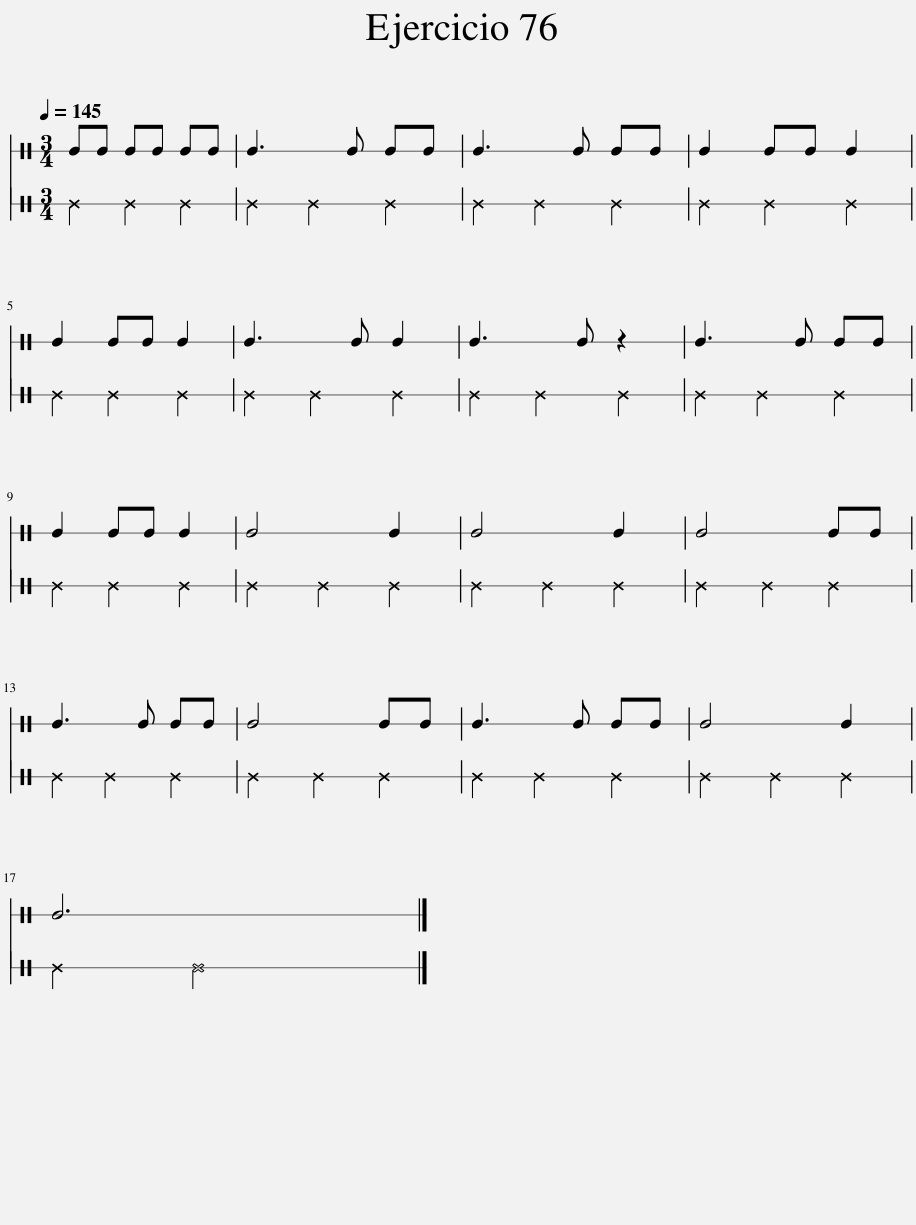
X:1
%%score 1 2
L:1/8
Q:1/4=145
M:3/4
I:linebreak $
K:C
V:1 perc stafflines=1
K:none
V:2 perc stafflines=1
K:none
V:1
 EE EE EE | E3 E EE | E3 E EE | E2 EE E2 |$ E2 EE E2 | %5
 E3 E E2 | E3 E z2 | E3 E EE |$ E2 EE E2 | E4 E2 | %10
 E4 E2 | E4 EE |$ E3 E EE | E4 EE | E3 E EE | %15
 E4 E2 |$ E6 |] %17
V:2
 ^E2 ^E2 ^E2 | ^E2 ^E2 ^E2 | ^E2 ^E2 ^E2 | ^E2 ^E2 ^E2 |$ ^E2 ^E2 ^E2 | %5
 ^E2 ^E2 ^E2 | ^E2 ^E2 ^E2 | ^E2 ^E2 ^E2 |$ ^E2 ^E2 ^E2 | ^E2 ^E2 ^E2 | %10
 ^E2 ^E2 ^E2 | ^E2 ^E2 ^E2 |$ ^E2 ^E2 ^E2 | ^E2 ^E2 ^E2 | ^E2 ^E2 ^E2 | %15
 ^E2 ^E2 ^E2 |$ ^E2 ^E4 |] %17
